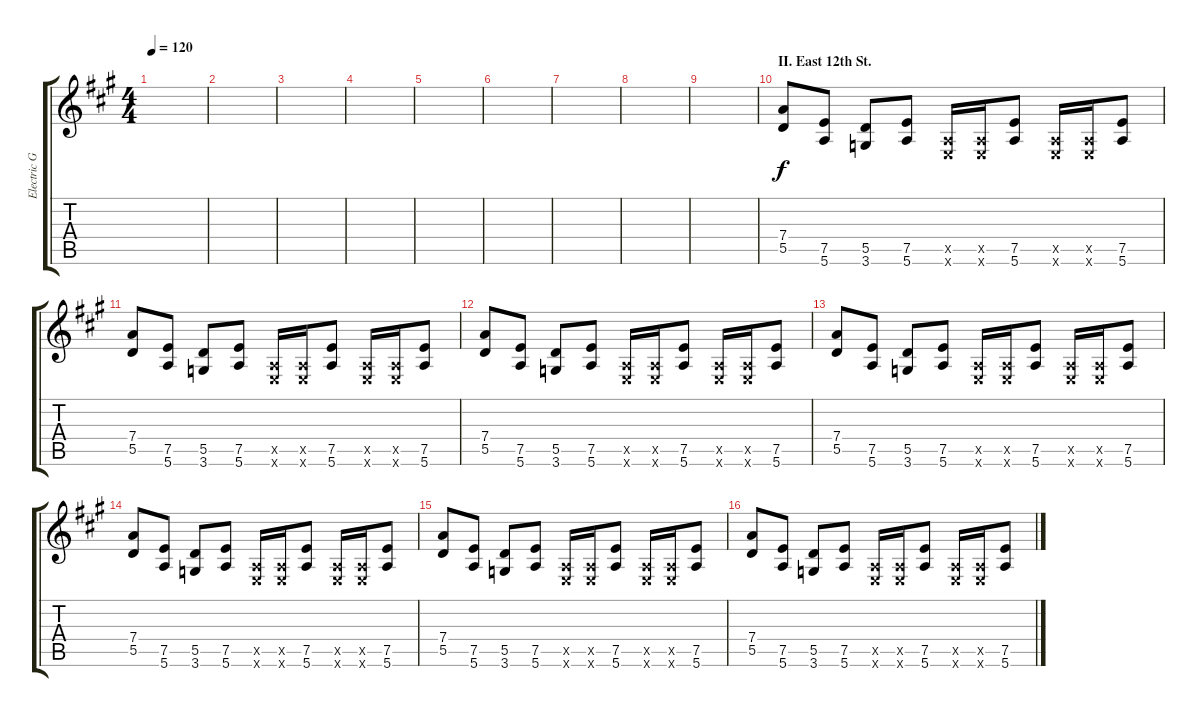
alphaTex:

\track ("Electric Guitar 1 Overdrive" "Electric G") {instrument overdrivenguitar}
\staff {score tabs}
\tuning (E4 B3 G3 D3 A2 E2) {hide}
\ts (4 4)
\tempo 120
\clef g2
\ks a
|
|
|
|
|
|
|
|
|
\section ("" "II. East 12th St.")
(7.4 5.5).8 (7.5 5.6).8 (5.5 3.6).8 (7.5 5.6).8 (0.5{x} 0.6{x}).16 (0.5{x} 0.6{x}).16 (7.5 5.6).8 (0.5{x} 0.6{x}).16 (0.5{x} 0.6{x}).16 (7.5 5.6).8 |
(7.4 5.5).8 (7.5 5.6).8 (5.5 3.6).8 (7.5 5.6).8 (0.5{x} 0.6{x}).16 (0.5{x} 0.6{x}).16 (7.5 5.6).8 (0.5{x} 0.6{x}).16 (0.5{x} 0.6{x}).16 (7.5 5.6).8 |
(7.4 5.5).8 (7.5 5.6).8 (5.5 3.6).8 (7.5 5.6).8 (0.5{x} 0.6{x}).16 (0.5{x} 0.6{x}).16 (7.5 5.6).8 (0.5{x} 0.6{x}).16 (0.5{x} 0.6{x}).16 (7.5 5.6).8 |
(7.4 5.5).8 (7.5 5.6).8 (5.5 3.6).8 (7.5 5.6).8 (0.5{x} 0.6{x}).16 (0.5{x} 0.6{x}).16 (7.5 5.6).8 (0.5{x} 0.6{x}).16 (0.5{x} 0.6{x}).16 (7.5 5.6).8 |
(7.4 5.5).8 (7.5 5.6).8 (5.5 3.6).8 (7.5 5.6).8 (0.5{x} 0.6{x}).16 (0.5{x} 0.6{x}).16 (7.5 5.6).8 (0.5{x} 0.6{x}).16 (0.5{x} 0.6{x}).16 (7.5 5.6).8 |
(7.4 5.5).8 (7.5 5.6).8 (5.5 3.6).8 (7.5 5.6).8 (0.5{x} 0.6{x}).16 (0.5{x} 0.6{x}).16 (7.5 5.6).8 (0.5{x} 0.6{x}).16 (0.5{x} 0.6{x}).16 (7.5 5.6).8 |
(7.4 5.5).8 (7.5 5.6).8 (5.5 3.6).8 (7.5 5.6).8 (0.5{x} 0.6{x}).16 (0.5{x} 0.6{x}).16 (7.5 5.6).8 (0.5{x} 0.6{x}).16 (0.5{x} 0.6{x}).16 (7.5 5.6).8
